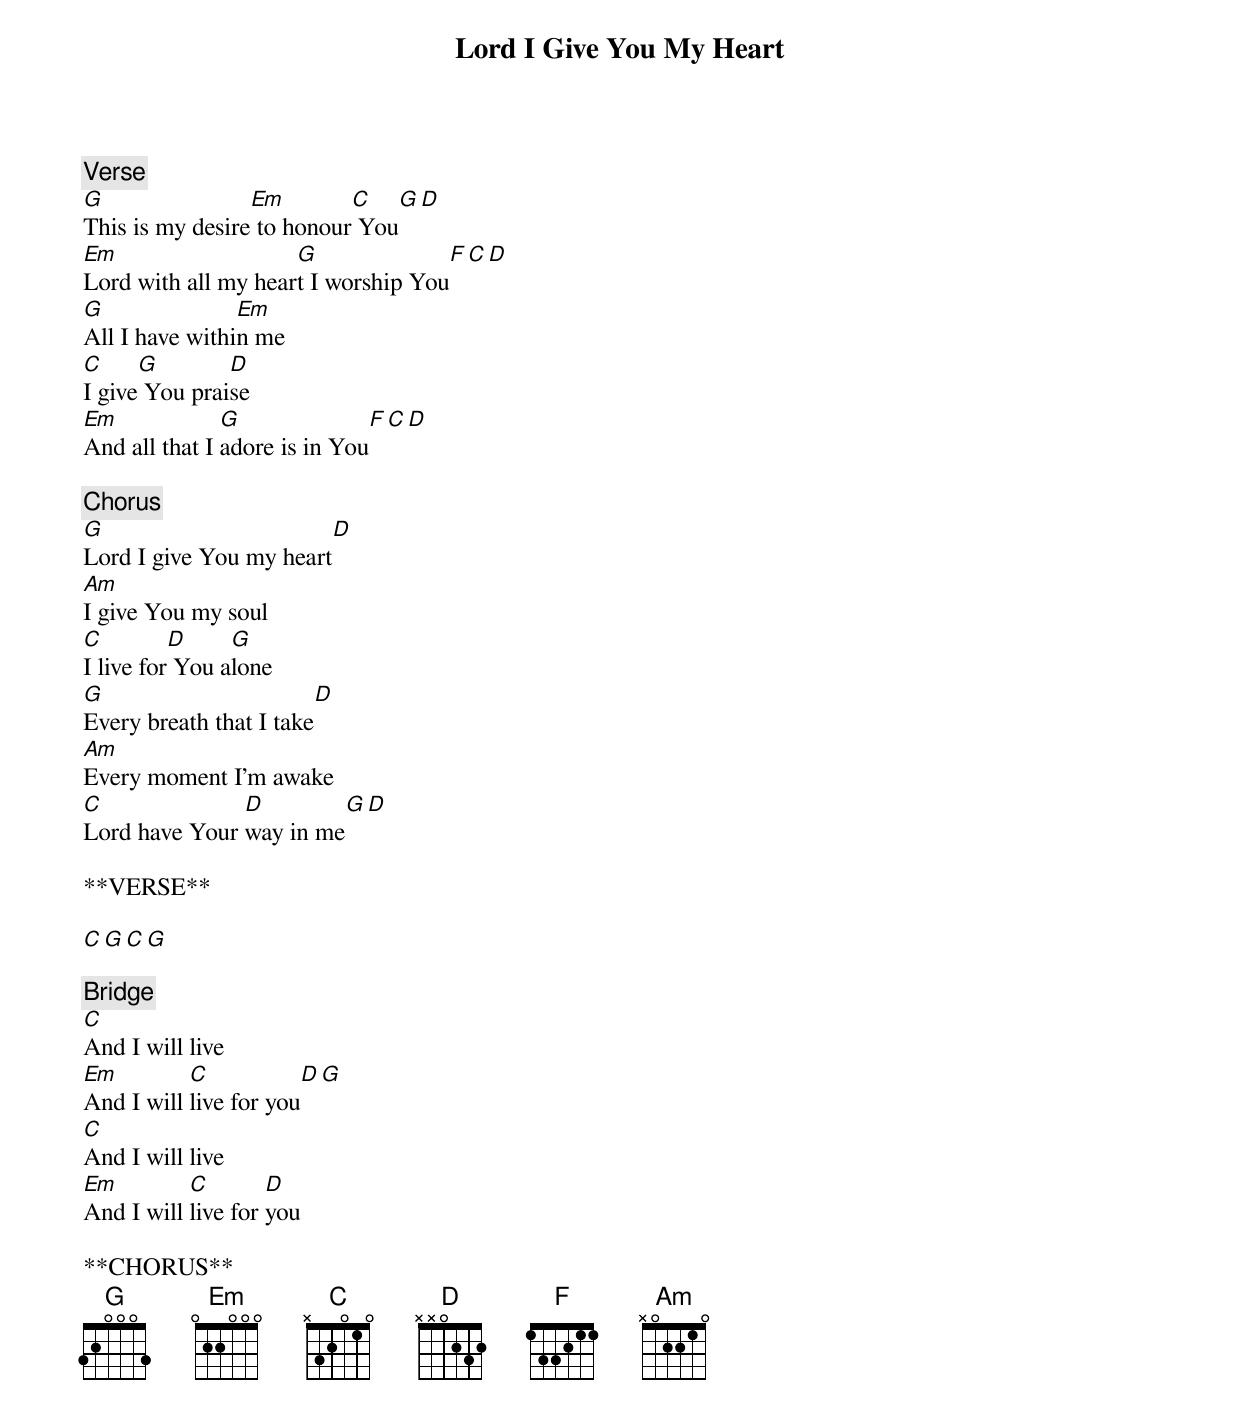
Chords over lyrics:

Lord I Give You My Heart

[Verse]
G                Em        C   G     D
This is my desire to honour You
Em                   G                        F   C   D
Lord with all my heart I worship You
G               Em
All I have within me
C     G        D
I give You praise
Em             G                 F   C   D
And all that I adore is in You

[Chorus]
G                             D
Lord I give You my heart
Am
I give You my soul
C         D     G
I live for You alone
G                            D
Every breath that I take
Am
Every moment I'm awake
C              D             G   D
Lord have Your way in me

**VERSE**

C G C G

[Bridge]
C
And I will live
Em         C            D    G
And I will live for you
C
And I will live
Em         C        D
And I will live for you

**CHORUS**
